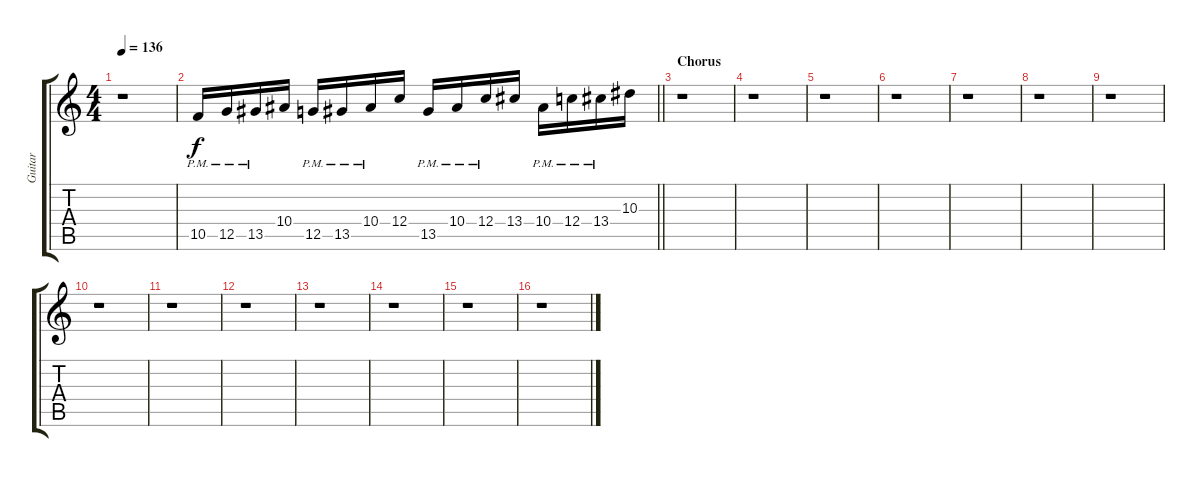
\track ("Guitar" "Guitar") {instrument electricguitarclean}
\staff {score tabs}
\tuning (D4 A3 F3 C3 G2 C2) {hide}
\ts (4 4)
\tempo 136
\clef g2
\ks c
r.1{dy f} |
\barLineRight lightlight
10.5{pm}.16 12.5{pm}.16 13.5{pm}.16 10.4.16 12.5{pm}.16 13.5{pm}.16 10.4{pm}.16 12.4.16 13.5{pm}.16 10.4{pm}.16 12.4{pm}.16 13.4.16 10.4{pm}.16 12.4{pm}.16 13.4{pm}.16 10.3.16 |
\section ("" "Chorus")
r.1 |
r.1 |
r.1 |
r.1 |
r.1 |
r.1 |
r.1 |
r.1 |
r.1 |
r.1 |
r.1 |
r.1 |
r.1 |
r.1
